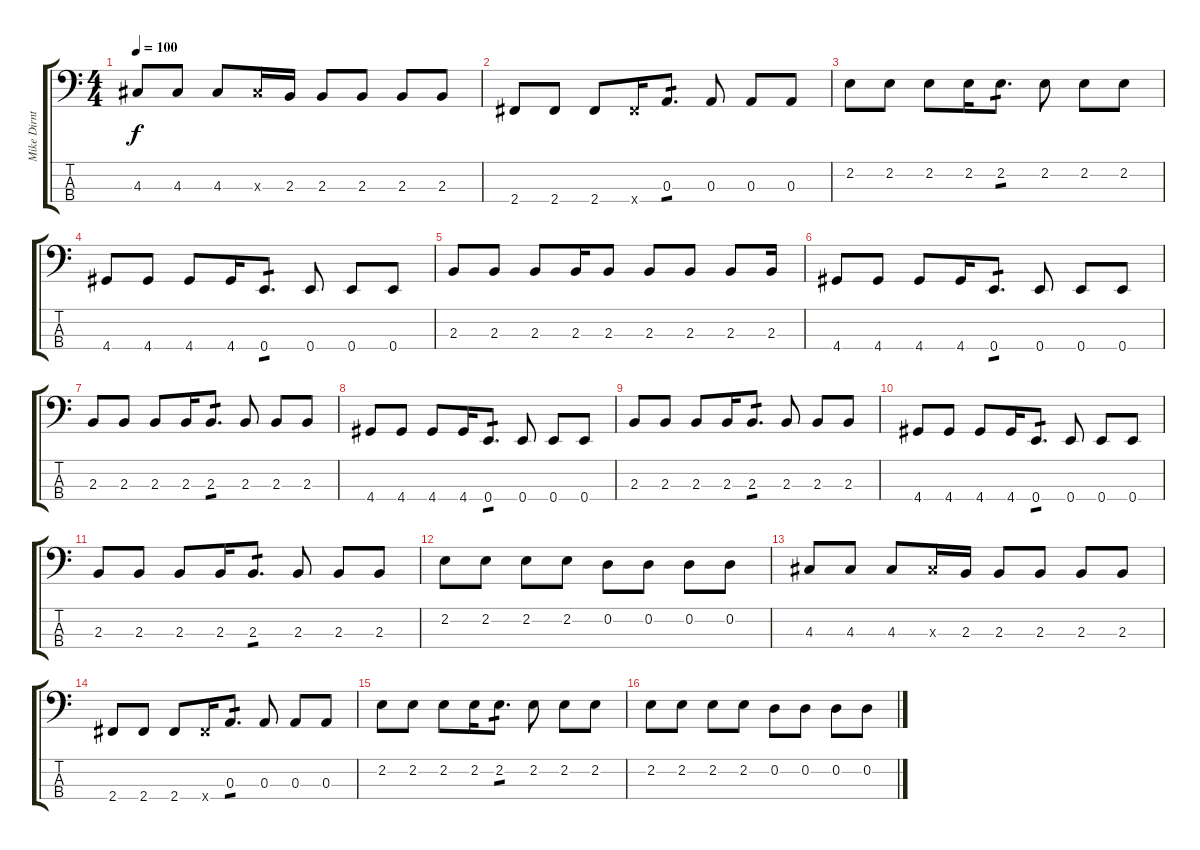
\track ("Mike Dirnt" "Mike Dirnt") {instrument electricbassfinger}
\staff {score tabs}
\tuning (G2 D2 A1 E1) {hide}
\ts (4 4)
\tempo 100
\clef f4
\ks c
4.3.8{dy f} 4.3.8 4.3.8 4.3{x}.16 2.3.16 2.3.8 2.3.8 2.3.8 2.3.8 |
2.4.8 2.4.8 2.4.8 2.4{x}.16 0.3.8{d tp 1} 0.3.8 0.3.8 0.3.8 |
2.2.8 2.2.8 2.2.8 2.2.16 2.2.8{d tp 1} 2.2.8 2.2.8 2.2.8 |
4.4.8 4.4.8 4.4.8 4.4.16 0.4.8{d tp 1} 0.4.8 0.4.8 0.4.8 |
2.3.8 2.3.8 2.3.8 2.3.16 2.3.8 2.3.8 2.3.8 2.3.8 2.3.16 |
4.4.8 4.4.8 4.4.8 4.4.16 0.4.8{d tp 1} 0.4.8 0.4.8 0.4.8 |
2.3.8 2.3.8 2.3.8 2.3.16 2.3.8{d tp 1} 2.3.8 2.3.8 2.3.8 |
4.4.8 4.4.8 4.4.8 4.4.16 0.4.8{d tp 1} 0.4.8 0.4.8 0.4.8 |
2.3.8 2.3.8 2.3.8 2.3.16 2.3.8{d tp 1} 2.3.8 2.3.8 2.3.8 |
4.4.8 4.4.8 4.4.8 4.4.16 0.4.8{d tp 1} 0.4.8 0.4.8 0.4.8 |
2.3.8 2.3.8 2.3.8 2.3.16 2.3.8{d tp 1} 2.3.8 2.3.8 2.3.8 |
2.2.8 2.2.8 2.2.8 2.2.8 0.2.8 0.2.8 0.2.8 0.2.8 |
4.3.8 4.3.8 4.3.8 4.3{x}.16 2.3.16 2.3.8 2.3.8 2.3.8 2.3.8 |
2.4.8 2.4.8 2.4.8 2.4{x}.16 0.3.8{d tp 1} 0.3.8 0.3.8 0.3.8 |
2.2.8 2.2.8 2.2.8 2.2.16 2.2.8{d tp 1} 2.2.8 2.2.8 2.2.8 |
2.2.8 2.2.8 2.2.8 2.2.8 0.2.8 0.2.8 0.2.8 0.2.8
